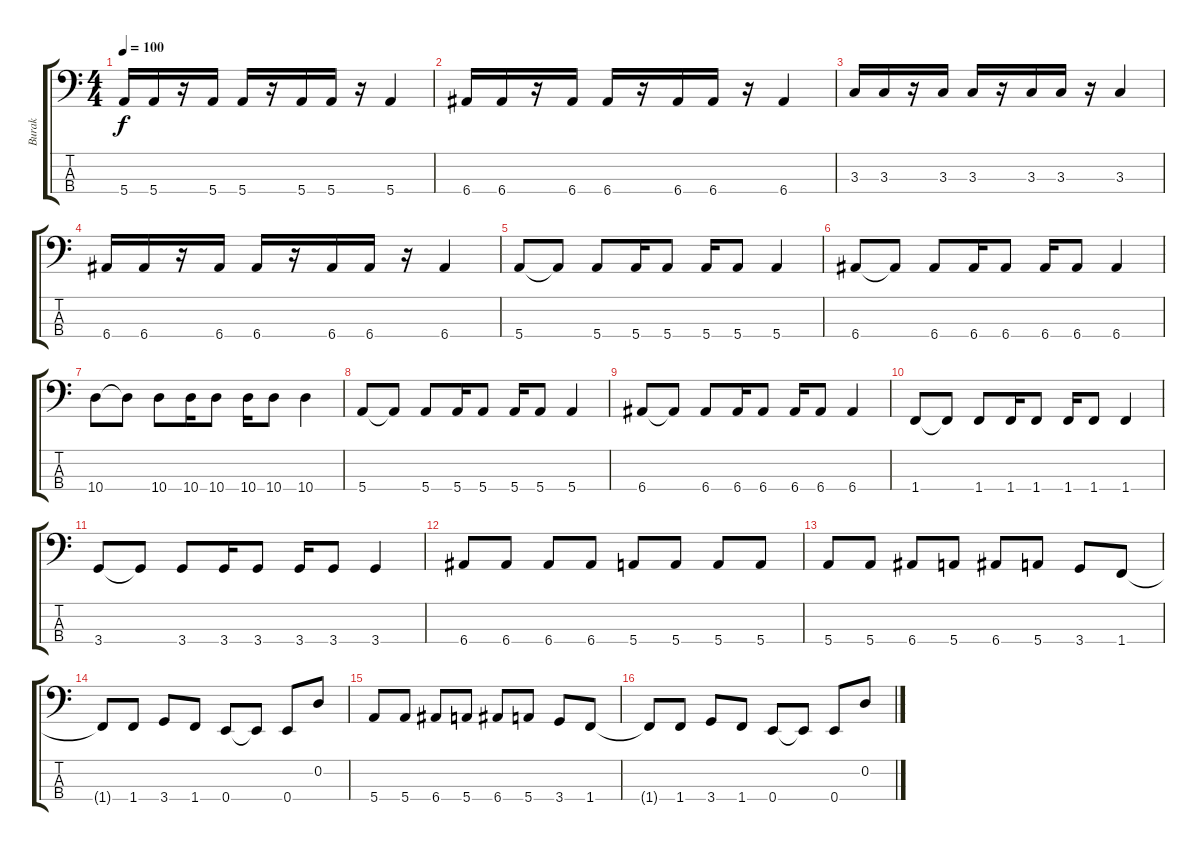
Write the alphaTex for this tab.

\track ("Burak" "Burak") {instrument electricbassfinger bank 1}
\staff {score tabs}
\tuning (G2 D2 A1 E1) {hide}
\ts (4 4)
\tempo 100
\clef f4
\ks c
5.4.16{dy f} 5.4.16 r.16 5.4.16 5.4.16 r.16 5.4.16 5.4.16 r.16 5.4.4 |
6.4.16 6.4.16 r.16 6.4.16 6.4.16 r.16 6.4.16 6.4.16 r.16 6.4.4 |
3.3.16 3.3.16 r.16 3.3.16 3.3.16 r.16 3.3.16 3.3.16 r.16 3.3.4 |
6.4.16 6.4.16 r.16 6.4.16 6.4.16 r.16 6.4.16 6.4.16 r.16 6.4.4 |
5.4.8 5.4{t}.8 5.4.8 5.4.16 5.4.8 5.4.16 5.4.8 5.4.4 |
6.4.8 6.4{t}.8 6.4.8 6.4.16 6.4.8 6.4.16 6.4.8 6.4.4 |
10.4.8 10.4{t}.8 10.4.8 10.4.16 10.4.8 10.4.16 10.4.8 10.4.4 |
5.4.8 5.4{t}.8 5.4.8 5.4.16 5.4.8 5.4.16 5.4.8 5.4.4 |
6.4.8 6.4{t}.8 6.4.8 6.4.16 6.4.8 6.4.16 6.4.8 6.4.4 |
1.4.8 1.4{t}.8 1.4.8 1.4.16 1.4.8 1.4.16 1.4.8 1.4.4 |
3.4.8 3.4{t}.8 3.4.8 3.4.16 3.4.8 3.4.16 3.4.8 3.4.4 |
6.4.8 6.4.8 6.4.8 6.4.8 5.4.8 5.4.8 5.4.8 5.4.8 |
5.4.8 5.4.8 6.4.8 5.4.8 6.4.8 5.4.8 3.4.8 1.4.8 |
1.4{t}.8 1.4.8 3.4.8 1.4.8 0.4.8 0.4{t}.8 0.4.8 0.2.8 |
5.4.8 5.4.8 6.4.8 5.4.8 6.4.8 5.4.8 3.4.8 1.4.8 |
1.4{t}.8 1.4.8 3.4.8 1.4.8 0.4.8 0.4{t}.8 0.4.8 0.2.8
